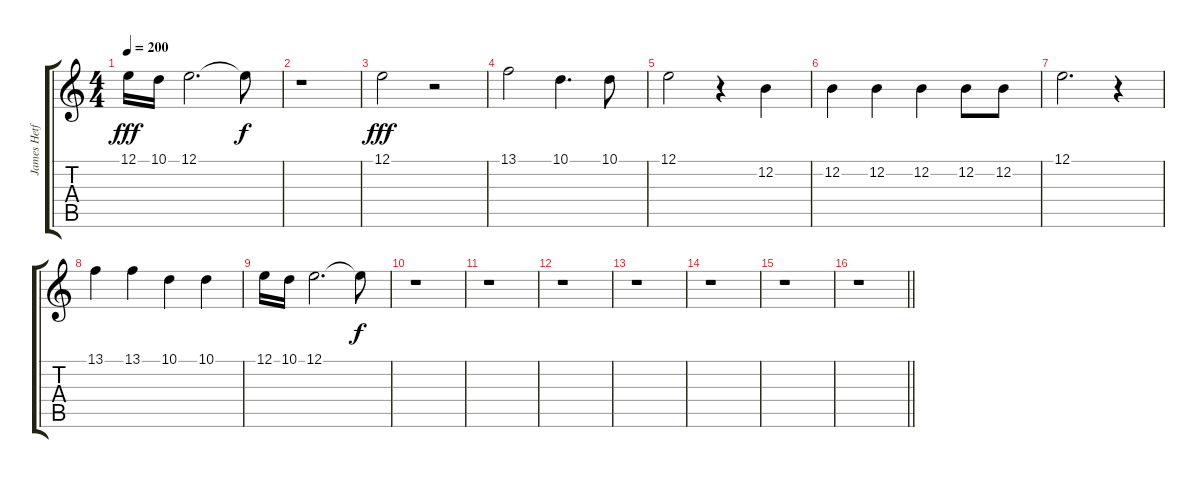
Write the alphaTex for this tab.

\track ("James Hetfield (Voice)" "James Hetf") {instrument lead2sawtooth}
\staff {score tabs}
\tuning (E4 B3 G3 D3 A2 E2) {hide}
\ts (4 4)
\tempo 200
\clef g2
\ks c
12.1.16{dy fff} 10.1.16 12.1.2{d} 12.1{t}.8{dy f} |
r.1 |
12.1.2{dy fff} r.2 |
13.1.2 10.1.4{d} 10.1.8 |
12.1.2 r.4 12.2.4 |
12.2.4 12.2.4 12.2.4 12.2.8 12.2.8 |
12.1.2{d} r.4 |
13.1.4 13.1.4 10.1.4 10.1.4 |
12.1.16 10.1.16 12.1.2{d} 12.1{t}.8{dy f} |
r.1 |
r.1 |
r.1 |
r.1 |
r.1 |
r.1 |
\barLineRight lightlight
r.1
